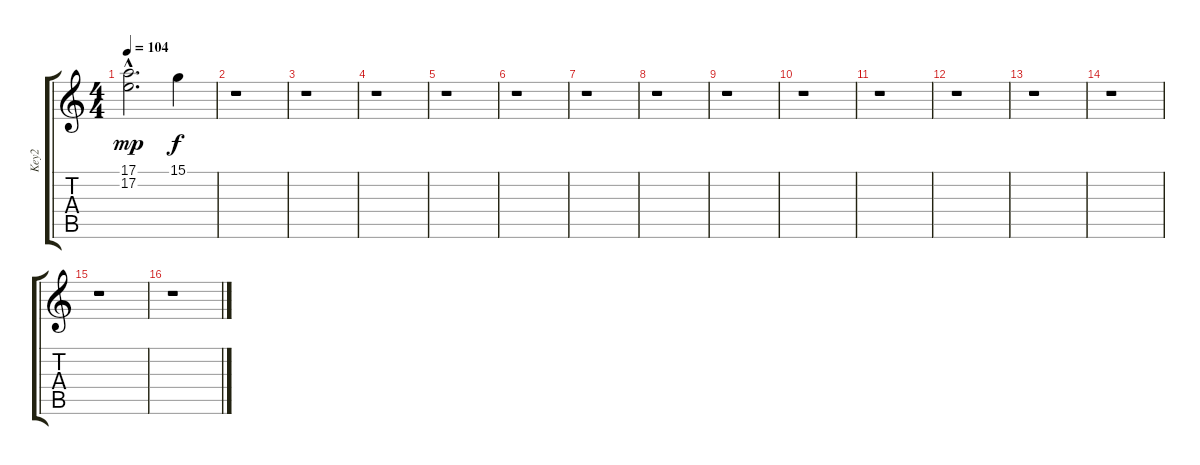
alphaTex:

\track ("Key2" "Key2") {instrument choiraahs}
\staff {score tabs}
\tuning (E4 B3 G3 D3 A2 E2) {hide}
\ts (4 4)
\tempo 104
\clef g2
\ks c
(17.1{hac} 17.2{hac}).2{d dy mp} 15.1.4{dy f} |
r.1 |
r.1 |
r.1 |
r.1 |
r.1 |
r.1 |
r.1 |
r.1 |
r.1 |
r.1 |
r.1 |
r.1 |
r.1 |
r.1 |
r.1
